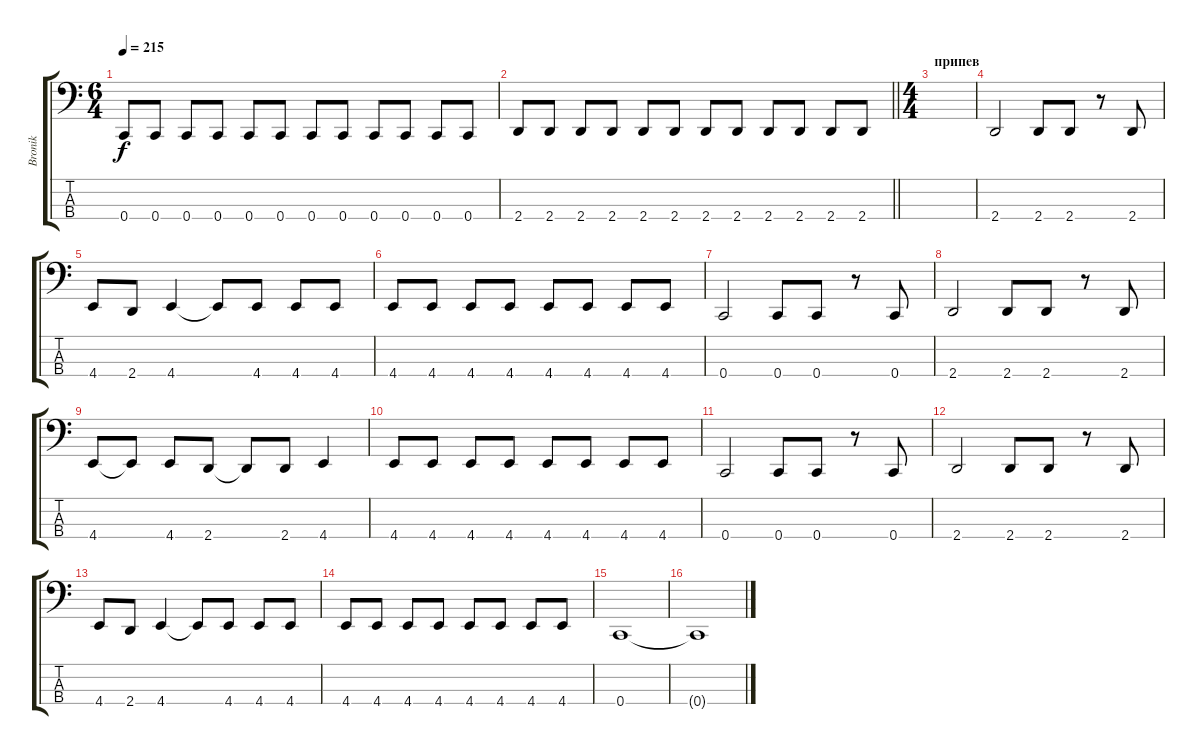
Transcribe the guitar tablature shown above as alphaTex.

\track ("Bronik" "Bronik") {instrument electricbasspick}
\staff {score tabs}
\tuning (F2 C2 G1 C1) {hide}
\ts (6 4)
\tempo 215
\clef f4
\ks c
0.4.8{dy f} 0.4.8 0.4.8 0.4.8 0.4.8 0.4.8 0.4.8 0.4.8 0.4.8 0.4.8 0.4.8 0.4.8 |
\barLineRight lightlight
2.4.8 2.4.8 2.4.8 2.4.8 2.4.8 2.4.8 2.4.8 2.4.8 2.4.8 2.4.8 2.4.8 2.4.8 |
\ts (4 4)
\section ("" "припев")
|
2.4.2 2.4.8 2.4.8 r.8 2.4.8 |
4.4.8 2.4.8 4.4.4 4.4{t}.8 4.4.8 4.4.8 4.4.8 |
4.4.8 4.4.8 4.4.8 4.4.8 4.4.8 4.4.8 4.4.8 4.4.8 |
0.4.2 0.4.8 0.4.8 r.8 0.4.8 |
2.4.2 2.4.8 2.4.8 r.8 2.4.8 |
4.4.8 4.4{t}.8 4.4.8 2.4.8 2.4{t}.8 2.4.8 4.4.4 |
4.4.8 4.4.8 4.4.8 4.4.8 4.4.8 4.4.8 4.4.8 4.4.8 |
0.4.2 0.4.8 0.4.8 r.8 0.4.8 |
2.4.2 2.4.8 2.4.8 r.8 2.4.8 |
4.4.8 2.4.8 4.4.4 4.4{t}.8 4.4.8 4.4.8 4.4.8 |
4.4.8 4.4.8 4.4.8 4.4.8 4.4.8 4.4.8 4.4.8 4.4.8 |
0.4.1 |
0.4{t}.1
